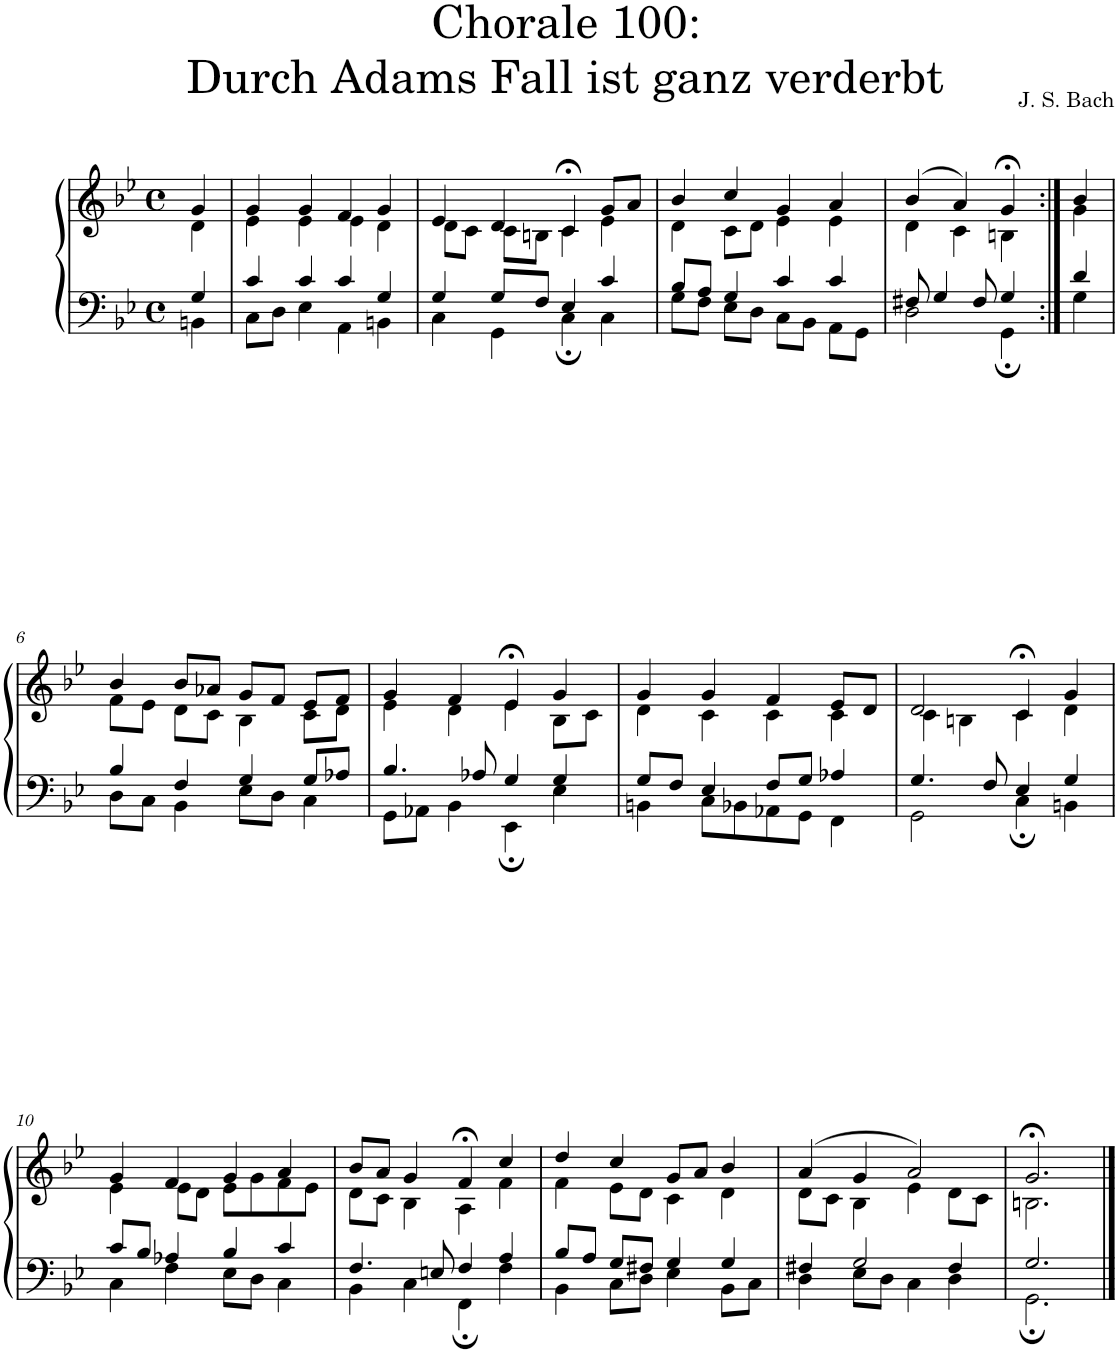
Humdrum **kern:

**kern	**kern
*part1	*part1
*staff2	*staff1
*I"S,A	*
*clefF4	*clefG2
*k[b-e-]	*k[b-e-]
*M4/4	*M4/4
*met(c)	*met(c)
=	=
*^	*^
4G/	4BBn\	4g/	4d\
=1	=1	=1	=1
4c/	8C\L	4g/	4e-\
.	8D\J	.	.
4c/	4E-\	4g/	4e-\
4c/	4AA\	4f/	4e-\
4G/	4BBn\	4g/	4d\
=2	=2	=2	=2
4G/	4C\	4e-/	8d\L
.	.	.	8c\J
8G/L	4GG\	4d/	8c\L
8F/J	.	.	8Bn\J
4E-/	4C;\	4c;</	4c\
4c/	4C\	8g/L	4e-\
.	.	8a/J	.
=3	=3	=3	=3
8B-/L	8G\L	4b-/	4d\
8A/J	8F\J	.	.
4G/	8E-\L	4cc/	8c\L
.	8D\J	.	8d\J
4c/	8C\L	4g/	4e-\
.	8BB-\J	.	.
4c/	8AA\L	4a/	4e-\
.	8GG\J	.	.
=1446	=1446	=1446	=1446
8F#X/	2D\	(>4b-/	4d\
4G/	.	.	.
.	.	4a/)	4c\
8F#/	.	.	.
4G/	4GG;\	4g;</	4Bn\
=1447:|!	=1447:|!	=1447:|!	=1447:|!
4d/	4G\	4b-/	4g\
!!LO:LB:g=z	!!
=6	=6	=6	=6
4B-/	8D\L	4b-/	8f\L
.	8C\J	.	8e-\J
4F/	4BB-\	8b-/L	8d\L
.	.	8a-X/J	8c\J
4G/	8E-\L	8g/L	4B-\
.	8D\J	8f/J	.
8G/L	4C\	8e-/L	8c\L
8A-X/J	.	8f/J	8d\J
=7	=7	=7	=7
4.B-/	8GG\L	4g/	4e-\
.	8AA-X\J	.	.
.	4BB-\	4f/	4d\
8A-X/	.	.	.
4G/	4EE-;\	4e-;</	4e-\
4G/	4E-\	4g/	8B-\L
.	.	.	8c\J
=8	=8	=8	=8
8G/L	4BBn\	4g/	4d\
8F/J	.	.	.
4E-/	8C\L	4g/	4c\
.	8BB-X\	.	.
8F/L	8AA-X\	4f/	4c\
8G/J	8GG\J	.	.
4A-X/	4FF\	8e-/L	4c\
.	.	8d/J	.
=9	=9	=9	=9
4.G/	2GG\	2d/	4c\
.	.	.	4Bn\
8F/	.	.	.
4E-/	4C;\	4c;</	4c\
4G/	4BBn\	4g/	4d\
!!LO:LB:g=z	!!
=10	=10	=10	=10
8c/L	4C\	4g/	4e-\
8B-/J	.	.	.
4A-X/	4F\	4f/	8e-\L
.	.	.	8d\J
4B-/	8E-\L	4g/	8e-\L
.	8D\J	.	8g\
4c/	4C\	4a/	8f\
.	.	.	8e-\J
=11	=11	=11	=11
4.F/	4BB-\	8b-/L	8d\L
.	.	8a/J	8c\J
.	4C\	4g/	4B-\
8En/	.	.	.
4F/	4FF;\	4f;</	4A\
4A/	4F\	4cc/	4f\
=12	=12	=12	=12
8B-/L	4BB-\	4dd/	4f\
8A/J	.	.	.
8G/L	8C\L	4cc/	8e-\L
8F#X/J	8D\J	.	8d\J
4G/	4E-\	8g/L	4c\
.	.	8a/J	.
4G/	8BB-\L	4b-/	4d\
.	8C\J	.	.
=13	=13	=13	=13
4F#X/	4D\	(>4a/	8d\L
.	.	.	8c\J
2G/	8E-\L	4g/	4B-\
.	8D\J	.	.
.	4C\	2a/)	4e-\
4F#/	4D\	.	8d\L
.	.	.	8c\J
=14	=14	=14	=14
2.G/	2.GG;\	2.g;</	2.Bn\
*v	*v	*	*
*	*v	*v
==	==
*-	*-
